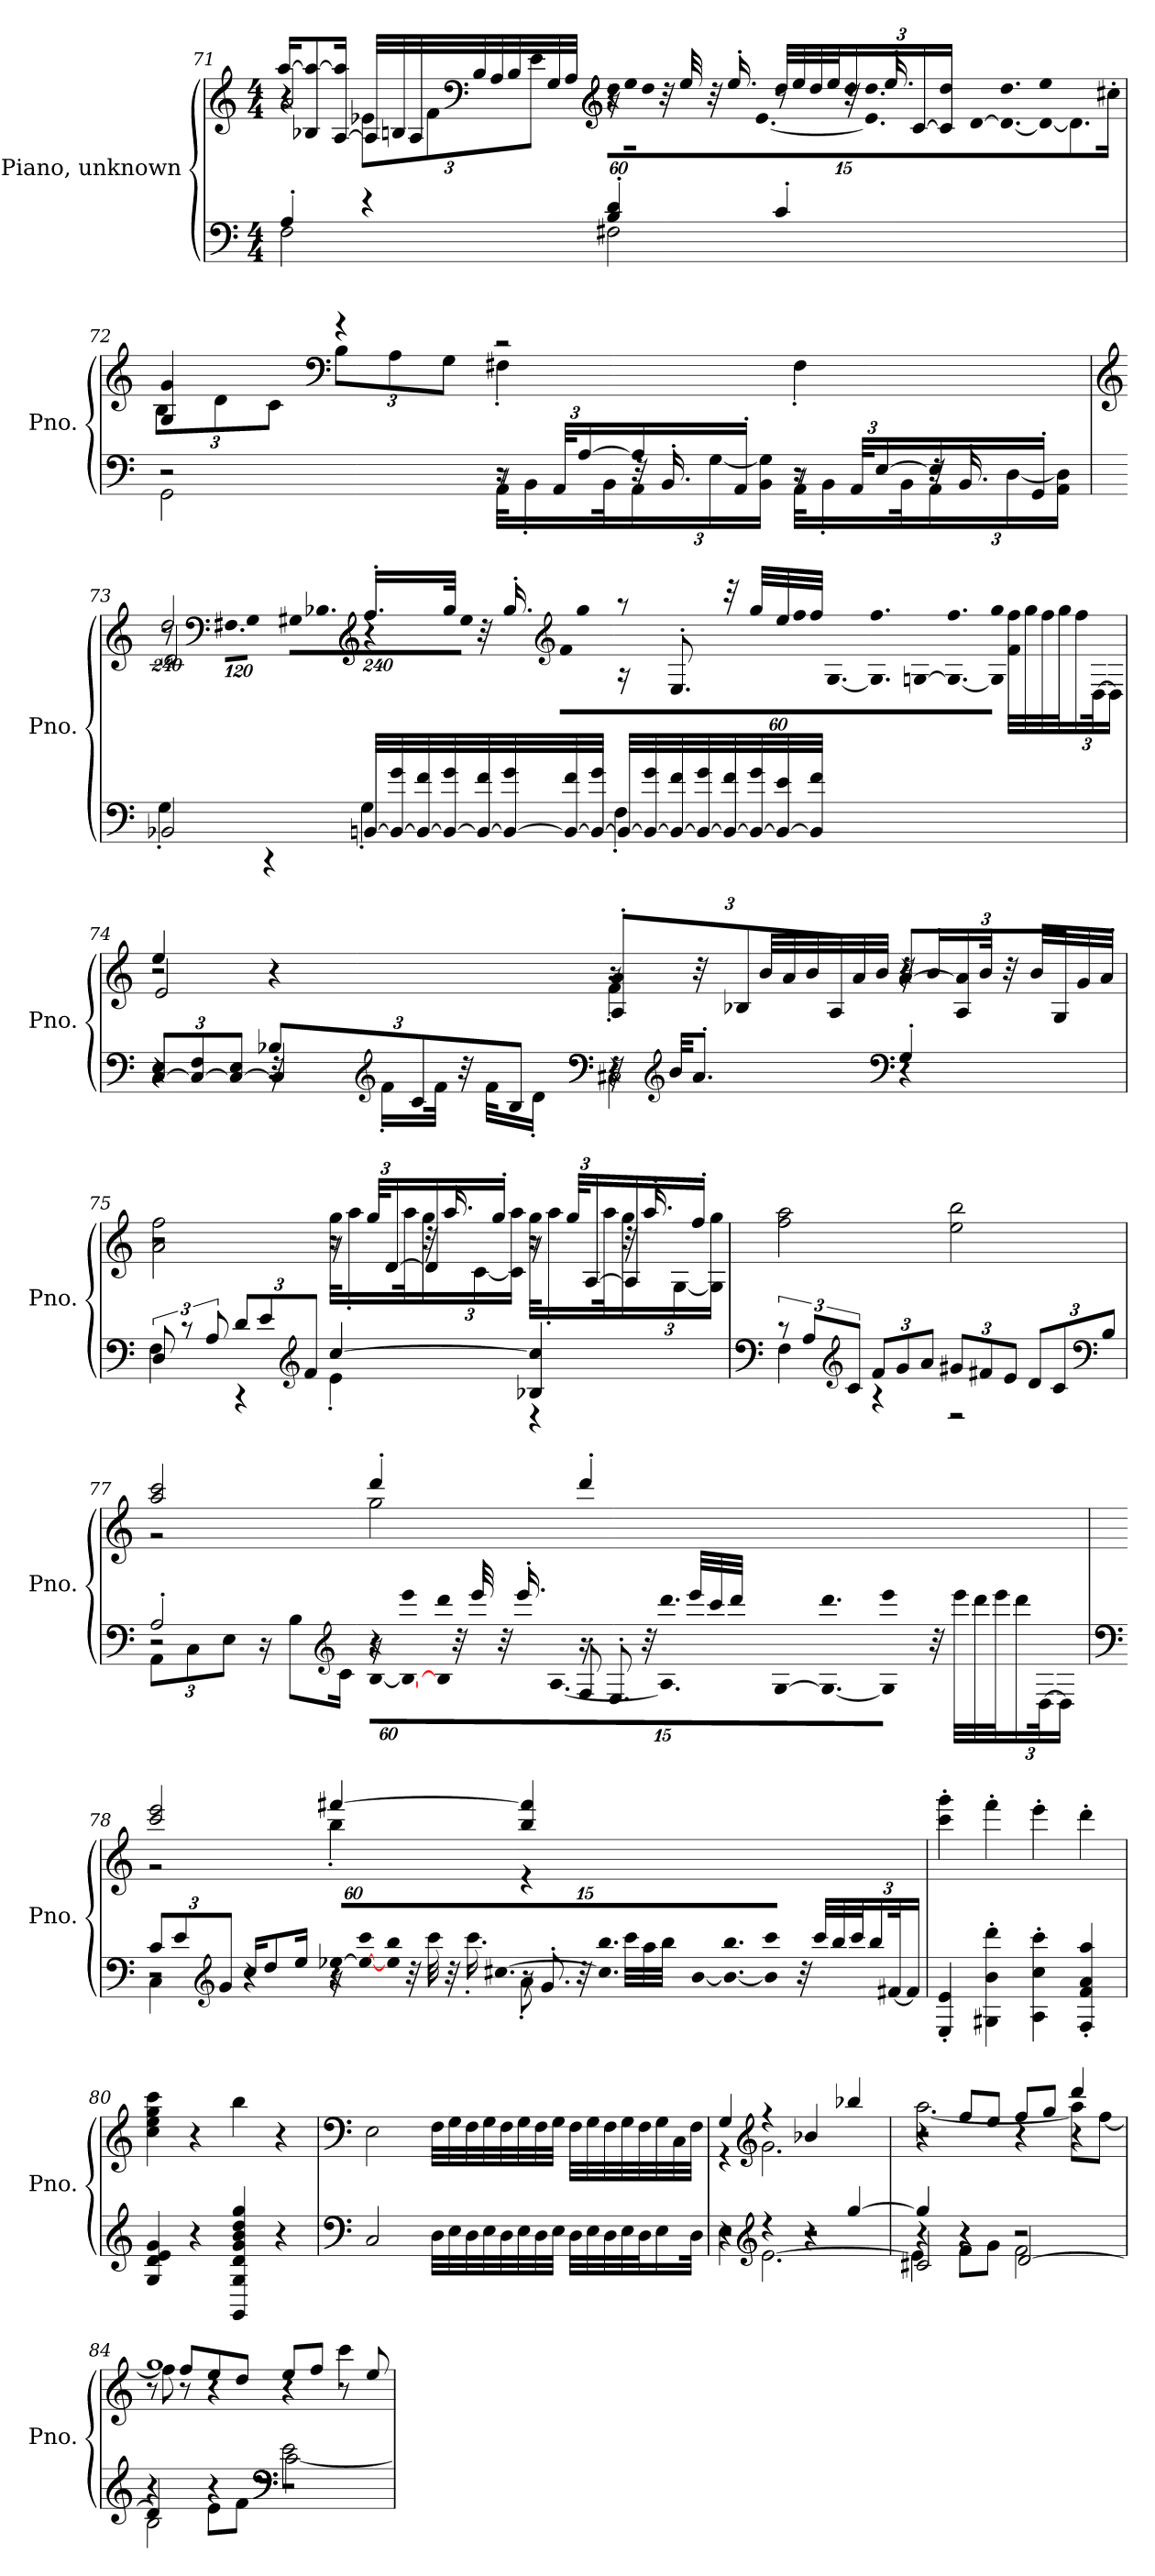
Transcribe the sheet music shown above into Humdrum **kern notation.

**kern	**kern
*part1	*part1
*staff2	*staff1
*I"Piano, unknown	*
*I'Pno.	*
!!LO:LB:g=z
*clefF4	*clefG2
*k[]	*k[]
*M4/4	*M4/4
=71	=71
*^	*^
*	*	*	*^
4A'/	2F\	2a/	4r	[16aa/KL
.	.	.	.	8B-X/ 8aa/_
.	.	.	.	[16A/ 16aa/]Jk
*	*	*	*Xbrackettup	*
4r	.	.	12e-X\L	32A/LLL]
.	.	.	.	32Bn/
.	.	.	.	32A/
.	.	.	12f\	.
*	*	*clefF4	*	*
.	.	.	.	32B/
.	.	.	.	32A/
.	.	.	.	32B/
.	.	.	12e-\J	.
.	.	.	.	32G/
.	.	.	.	32A/JJJ
*	*	*clefG2	*	*
!	!	!	!LO:N:vis=32	!
4B/' 4d/'	2F#X\	4r	1920%53dd\LLL	16r
!	!	!	!LO:N:vis=32	!
.	.	.	1920%53ee\	.
.	.	.	1920ryy	.
!	!	!	!LO:N:vis=32	!
.	.	.	1920%53dd\	.
.	.	.	.	32r
.	.	.	[36.e-\	.
.	.	.	.	32ee/
.	.	.	36.e-\] 36.dd\	32r
.	.	.	.	16.ee'/
!	!	!	!LO:N:vis=64	!
.	.	.	[640%9d\K	.
.	.	.	36.d\_ 36.dd\	.
!	!	!	!LO:N:vis=32	!
.	.	.	1920%53d\_ 1920%53ee\JJ	.
4c'/	.	8r	8.d\]	32dd/LLL
.	.	.	.	32ee/
.	.	.	.	32dd/
.	.	.	.	32ee/J
.	.	32r	.	24dd/
.	.	16.ee'/	.	.
.	.	.	.	[24c/
.	.	.	16cc#X'\Jk	.
.	.	.	.	24c/] 24dd/JJ
*	*	*	*v	*v
!!LO:PB:g=z
=72	=72	=72	=72
*	*^	*	*
2r	2GG\	2r	4G/ 4g/	12B\L
.	.	.	.	12d\
.	.	.	.	12c\J
*	*	*	*clefF4	*
.	.	.	4r	12B\L
.	.	.	.	12A\
.	.	.	.	12G\J
16r	32AA\KLL	8r	2r	4F#X'\
.	16BB'\	.	.	.
*Xbrackettup	*	*	*	*
48AA/KLL	.	.	.	.
[24A/	.	.	.	.
.	32BB\K	.	.	.
16A/]	24AA\	32r	.	.
.	.	16.BB'/	.	.
.	[24G\	.	.	.
16AA'/JJ	.	.	.	.
.	24BB\ 24G\]JJ	.	.	.
16r	32AA\KLL	8r	.	4F#'\
.	16BB'\	.	.	.
48AA/KLL	.	.	.	.
[24E/	.	.	.	.
.	32BB\K	.	.	.
16E/]	24AA\	32r	.	.
.	.	16.BB'/	.	.
.	[24D\	.	.	.
16GG'/JJ	.	.	.	.
.	24AA\ 24D\]JJ	.	.	.
*v	*v	*v	*	*
*	*v	*v
!!LO:LB:g=z
=73	=73
*	*clefG2
*^	*^
*	*	*	*brackettup
!	!	!	!LO:N:vis=16
*	*	*	*^
2BB-X/	4G'\	2dd/	1920%137r	2d/
*	*	*clefF4	*	*
!	!	!	!LO:N:vis=16.	!
.	.	.	960%103F#X\LL	.
!	!	!	!LO:N:vis=16	!
.	.	.	1920%137G\JJ	.
!	!	!	!LO:N:vis=16	!
.	4r	.	1920%137G#X\LL	.
!	!	!	!LO:N:vis=16.	!
.	.	.	960%103B-X\	.
!	!	!	!LO:N:vis=16	!
.	.	.	1920%137G#\JJ	.
*	*	*clefG2	*	*
*	*	*	*Xbrackettup	*
!	!	!	!LO:N:vis=32	!
[32BBn/LLL	4G'\	16.ff'/LL	1920%53f\LLL	4r
!	!	!	!LO:N:vis=32	!
.	.	.	1920%53gg\	.
32BB/_ 32g/	.	.	.	.
.	.	.	1920ryy	.
!	!	!	!LO:N:vis=32	!
.	.	.	1920%53ff\	.
32BB/_ 32f/	.	.	.	.
.	.	.	[36.G#\	.
32BB/_ 32g/	.	32gg/JJk	.	.
32BB/_ 32f/	.	32r	36.G#\] 36.ff\	.
32BB/_ 32g/	.	16.gg'/	.	.
!	!	!	!LO:N:vis=64	!
.	.	.	[640%9Gn\K	.
.	.	.	36.G\_ 36.ff\	.
32BB/_ 32f/	.	.	.	.
32BB/_ 32g/JJJ	.	.	.	.
!	!	!	!LO:N:vis=32	!
.	.	.	1920%53G\] 1920%53gg\JJJ	.
32BB/LLL_	4F'\	8r	32f\ 32ff\LLL	16r
32BB/_ 32g/	.	.	32gg\	.
32BB/_ 32f/	.	.	32ff\	8.E'/
32BB/_ 32g/	.	.	32gg\J	.
32BB/_ 32f/	.	32r	24ff\	.
32BB/_ 32g/	.	32gg/LLL	.	.
.	.	.	[48D\K	.
32BB/_ 32e/	.	32ee/	16D\JJ]	.
32BB/] 32f/JJJ	.	32ff/JJJ	.	.
!!LO:LB:g=z	!!	!!
=74	=74	=74	=74	=74
*	*^	*	*	*
4r	4r	[12C/ 12E/L	4ee/	2r	2e/
.	.	12C/_ 12F/	.	.	.
.	.	12C/_ 12E/J	.	.	.
12B-X/L	32r	4C/]	4r	.	.
*clefG2	*	*	*	*	*
.	16f'\LL	.	.	.	.
12c/	.	.	.	.	.
.	32f\JJk	.	.	.	.
.	32r	.	.	.	.
.	32f\KLL	.	.	.	.
12B-/J	.	.	.	.	.
.	16d'\JJ	.	.	.	.
*clefF4	*	*	*	*	*
32r	2C#X\	4r	16r	4f'\	12A/' 12a/'L
*clefG2	*	*	*	*	*
32b/KKL	.	.	.	.	.
8.a'/J	.	.	32r	.	.
.	.	.	.	.	12B-X/
.	.	.	32b/LLL	.	.
.	.	.	32a/	.	.
.	.	.	32b/	.	.
.	.	.	.	.	12A/J
.	.	.	32a/	.	.
.	.	.	32b/JJJ	.	.
*clefF4	*	*	*	*	*
4r	.	4G'/	32r	4r	[12a/L
.	.	.	16b'/LL	.	.
.	.	.	.	.	12A/ 12a/]
.	.	.	32b/JJk	.	.
.	.	.	32r	.	.
.	.	.	32b/LLL	.	.
.	.	.	.	.	12G/J
.	.	.	32g/	.	.
.	.	.	32a'/JJJ	.	.
*v	*v	*v	*	*	*
!!LO:LB:g=z	!!	!!
=75	=75	=75	=75
*brackettup	*	*	*
*^	*	*	*
12D/	4F\	2r	2a\ 2ff\	2r
12r	.	.	.	.
12A/	.	.	.	.
*Xbrackettup	*	*	*	*
12d/L	4r	.	.	.
12e/	.	.	.	.
*clefG2	*	*	*	*
12f/J	.	.	.	.
[4cc/	4e'\	8r	32gg\KLL	16r
.	.	.	16aa'\	.
.	.	.	.	48gg/KLL
.	.	.	.	[24d/
.	.	.	32aa\K	.
.	.	32r	24gg\	16d/]
.	.	16.aa'/	.	.
.	.	.	[24c\	.
.	.	.	.	16gg'/JJ
.	.	.	24c\] 24aa\JJ	.
4B-X/ 4cc/]	4r	8r	32gg\KLL	16r
.	.	.	16aa'\	.
.	.	.	.	48gg/KLL
.	.	.	.	[24A/
.	.	.	32aa\K	.
.	.	32r	24gg\	16A/]
.	.	16.aa'/	.	.
.	.	.	[24G\	.
.	.	.	.	16ff'/JJ
.	.	.	24G\] 24gg\JJ	.
*	*	*v	*v	*v
!!LO:LB:g=z
=76	=76	=76
*clefF4	*	*
*brackettup	*	*
12r	4F\	2ff\ 2aa\
12A/L	.	.
*clefG2	*	*
12c/J	.	.
*Xbrackettup	*	*
12f/L	4r	.
12g/	.	.
12a/J	.	.
12g#X/L	2r	2ee\ 2bb\
12f#X/	.	.
12e/J	.	.
12d/L	.	.
12c/	.	.
*clefF4	*	*
12B/J	.	.
!!LO:LB:g=z
=77	=77	=77
*	*^	*^
2A'/	12AA\L	2r	2aa/ 2ccc/	2r
.	12C\	.	.	.
.	12E\J	.	.	.
.	16r	.	.	.
.	8B\L	.	.	.
*clefG2	*	*	*	*
.	16c\Jk	.	.	.
!	!LO:N:vis=32	!	!	!
16r	[1920%53B\LLL	4r	4ddd'/	2gg\
!	!LO:N:vis=32	!	!	!
.	1920%53B\_ 1920%53eee\	.	.	.
.	1920ryy	.	.	.
!	!LO:N:vis=32	!	!	!
.	1920%53B\] 1920%53ddd\	.	.	.
32r	.	.	.	.
.	[36.A\	.	.	.
32eee/	.	.	.	.
32r	36.A\] 36.ddd\	.	.	.
16.eee'/	.	.	.	.
!	!LO:N:vis=64	!	!	!
.	[640%9G\K	.	.	.
.	36.G\_ 36.ddd\	.	.	.
!	!LO:N:vis=32	!	!	!
.	1920%53G\] 1920%53eee\JJJ	.	.	.
8F'/	32r	16r	4ddd'/	.
.	32eee\LLL	.	.	.
.	32ddd\	8.E'/	.	.
.	32eee\J	.	.	.
32r	24ddd\	.	.	.
32eee/LLL	.	.	.	.
.	[48D\K	.	.	.
32ccc/	16D\JJ]	.	.	.
32ddd/JJJ	.	.	.	.
!!LO:PB:g=z	!!
=78	=78	=78	=78	=78
*clefF4	*	*	*	*
12c/L	4C\	2r	2ccc/ 2eee/	2r
12e/	.	.	.	.
*clefG2	*	*	*	*
12g/J	.	.	.	.
16cc/KL	4r	.	.	.
8dd/	.	.	.	.
16ee/Jk	.	.	.	.
!LO:N:vis=32	!	!	!	!
[1920%53ee-X/LLL	16r	4r	[4fff#X/	4bb'\
!LO:N:vis=32	!	!	!	!
1920%53ee-/_ 1920%53ccc/	.	.	.	.
1920ryy	.	.	.	.
!LO:N:vis=32	!	!	!	!
1920%53ee-/] 1920%53bb/	.	.	.	.
.	32r	.	.	.
[36.cc#X/	.	.	.	.
.	32ccc\	.	.	.
36.cc#/] 36.bb/	32r	.	.	.
.	16.ccc'\	.	.	.
!LO:N:vis=64	!	!	!	!
[640%9b/K	.	.	.	.
36.b/_ 36.bb/	.	.	.	.
!LO:N:vis=32	!	!	!	!
1920%53b/] 1920%53ccc/JJJ	.	.	.	.
32r	8a'\	16r	4bb/ 4fff#/]	4r
32ccc/LLL	.	.	.	.
32bb/	.	8.g'/	.	.
32ccc/J	.	.	.	.
24bb/	32r	.	.	.
.	32ccc\LLL	.	.	.
[48f#X/K	.	.	.	.
16f#/JJ]	32aa\	.	.	.
.	32bb\JJJ	.	.	.
*v	*v	*v	*	*
*	*v	*v
=79	=79
4E/' 4e/'	4ccc\' 4ggg\'
4G#X\' 4b\' 4ddd\'	4fff'\
4A\' 4cc\' 4ccc\'	4eee'\
4F/' 4f/' 4a/' 4aa/'	4ddd'\
!!LO:LB:g=z
=80	=80
4G/ 4d/ 4e/ 4g/	4cc\ 4ee\ 4gg\ 4ccc\
4r	4r
4GG/ 4G/ 4d/ 4g/ 4b/ 4dd/ 4gg/	4bb\
4r	4r
=81	=81
*clefF4	*clefF4
2C/	2E\
32D\LLL	32F\LLL
32E\	32G\
32D\	32F\
32E\	32G\
32D\	32F\
32E\	32G\
32D\	32F\
32E\JJJ	32G\JJJ
32D\LLL	32F\LLL
32E\	32G\
32D\	32F\
32E\	32G\
32D\J	32F\
16E\	32G\
.	32C\
32D\JJk	32F\JJJ
=82	=82
*^	*^
*	*^	*	*
2r	4E\	4r	4G/	4r
*clefG2	*	*	*clefG2	*
.	4r	[2.e\	4r	2.g\
4r	2r	.	4b-X/	.
[4gg/	.	.	4bb-X/	.
=83	=83	=83	=83	=83
*	*	*^	*	*^
4gg/]	4r	2c#X/	4e\]	2r	[2.aa\	4r
4r	8f\L	.	4r	.	.	8ff/L
.	8g\J	.	.	.	.	8ee/J
2r	2f\	[2d/	2r	4r	.	8ff/L
.	.	.	.	.	.	8gg/J
.	.	.	.	4ddd/	8aa\L]	4r
.	.	.	.	.	[8ff\J	.
!!LO:LB:g=z	!!	!!
=84	=84	=84	=84	=84	=84	=84
1r	4r	4d/]	2B\	1gg	8ff\]	8r
.	.	.	.	.	8r	8ff/L
.	8e\L	4r	.	.	4r	8ee/
.	8f\J	.	.	.	.	8dd/J
*clefF4	*	*	*	*	*	*
.	2e\	2r	[2c\	.	4r	8ee/L
.	.	.	.	.	.	8ff/J
.	.	.	.	.	4ccc\	8r
.	.	.	.	.	.	8ee/
*v	*v	*v	*v	*	*	*
*	*v	*v	*v
=	=
*-	*-
